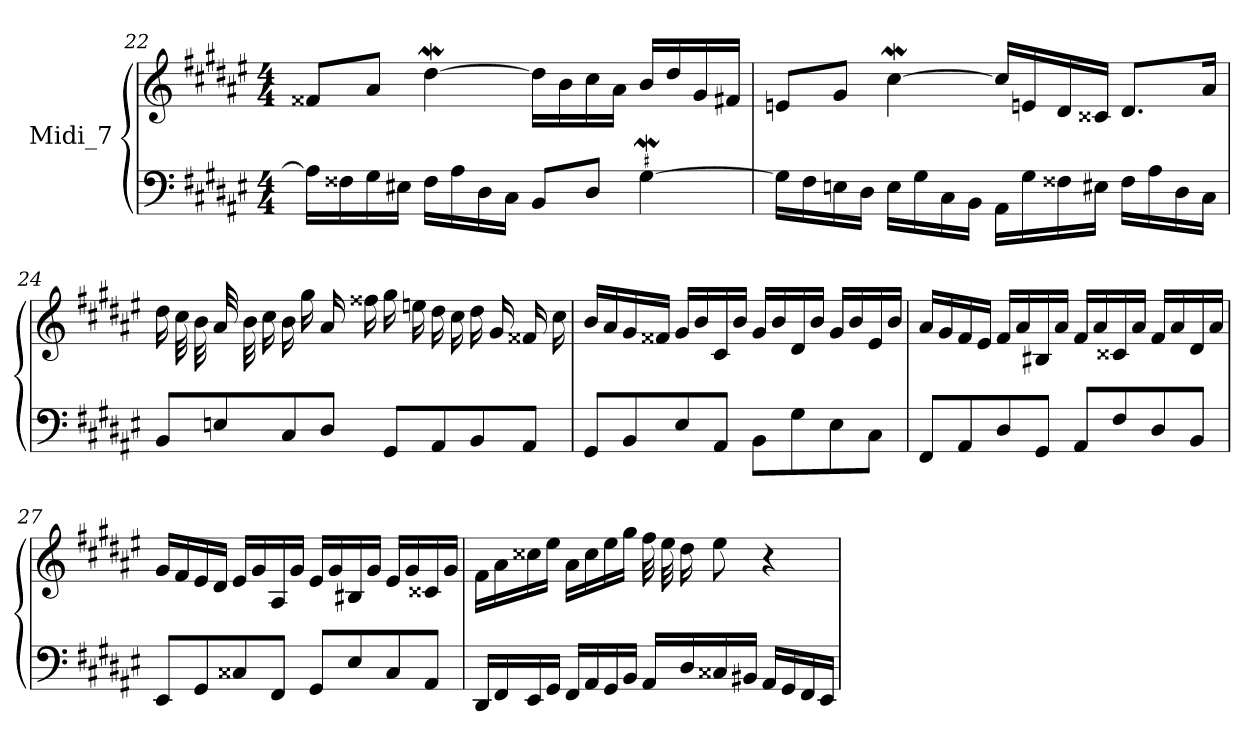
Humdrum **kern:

**kern	**kern
*part1	*part1
*staff2	*staff1
*I"Midi_7	*
*clefF4	*clefG2
*k[f#c#g#d#a#e#]	*k[f#c#g#d#a#e#]
*F#:	*F#:
*M4/4	*M4/4
=22	=22
16A#LL]	8f##XL
16F##X	.
16G#	8a#J
16E#XJJ	.
16F##LL	[4dd#W
16A#	.
16D#	.
16C#JJ	.
8BBL	16dd#LL]
.	16b
8D#J	16cc#
.	16a#JJ
[4G#W	16bLL
.	16dd#
.	16g#
.	16f#XJJ
!!LO:LB:g=z
=23	=23
16G#LL]	8enL
16F#	.
16En	8g#J
16D#JJ	.
16ELL	[4cc#W
16G#	.
16C#	.
16BBJJ	.
16AA#LL	16cc#LL]
16G#	16en
16F##X	16d#
16E#XJJ	16c##XJJ
16F##LL	8.d#L
16A#	.
16D#	.
16C#JJ	16a#J
=24	=24
8BBL	16dd#LL
.	32cc#L
.	32b
8En	32a#
.	32b
.	16cc#JJ
8C#	16bLL
.	16gg#
8D#J	16a#
.	16ff##XJJ
8GG#L	16gg#LL
.	16een
8AA#	16dd#
.	16cc#JJ
8BB	16dd#LL
.	16g#
8AA#J	16f##X
.	16cc#JJ
!!LO:LB:g=z
=25	=25
8GG#L	16bLL
.	16a#
8BB	16g#
.	16f##XJJ
8E#	16g#LL
.	16b
8AA#J	16c#
.	16bJJ
8BBL	16g#LL
.	16b
8G#	16d#
.	16bJJ
8E#	16g#LL
.	16b
8C#J	16e#
.	16bJJ
=26	=26
8FF#L	16a#LL
.	16g#
8AA#	16f#
.	16e#JJ
8D#	16f#LL
.	16a#
8GG#J	16B#X
.	16a#JJ
8AA#L	16f#LL
.	16a#
8F#	16c##X
.	16a#JJ
8D#	16f#LL
.	16a#
8BBJ	16d#
.	16a#JJ
!!LO:LB:g=z
=27	=27
8EE#L	16g#LL
.	16f#
8GG#	16e#
.	16d#JJ
8C##X	16e#LL
.	16g#
8FF#J	16A#
.	16g#JJ
8GG#L	16e#LL
.	16g#
8E#	16B#X
.	16g#JJ
8C##	16e#LL
.	16g#
8AA#J	16c##X
.	16g#JJ
=28	=28
16DD#LL	16f#LL
16FF#	16a#
16EE#	16cc##X
16GG#JJ	16ee#JJ
16FF#LL	16a#LL
16AA#	16cc##
16GG#	16ee#
16BBJJ	16gg#JJ
16AA#LL	32ff#LLL
.	32ee#
16D#	16dd#
16C##X	8ee#J
16BB#XJJ	.
16AA#LL	4r
16GG#	.
16FF#	.
16EE#JJ	.
=	=
*-	*-
